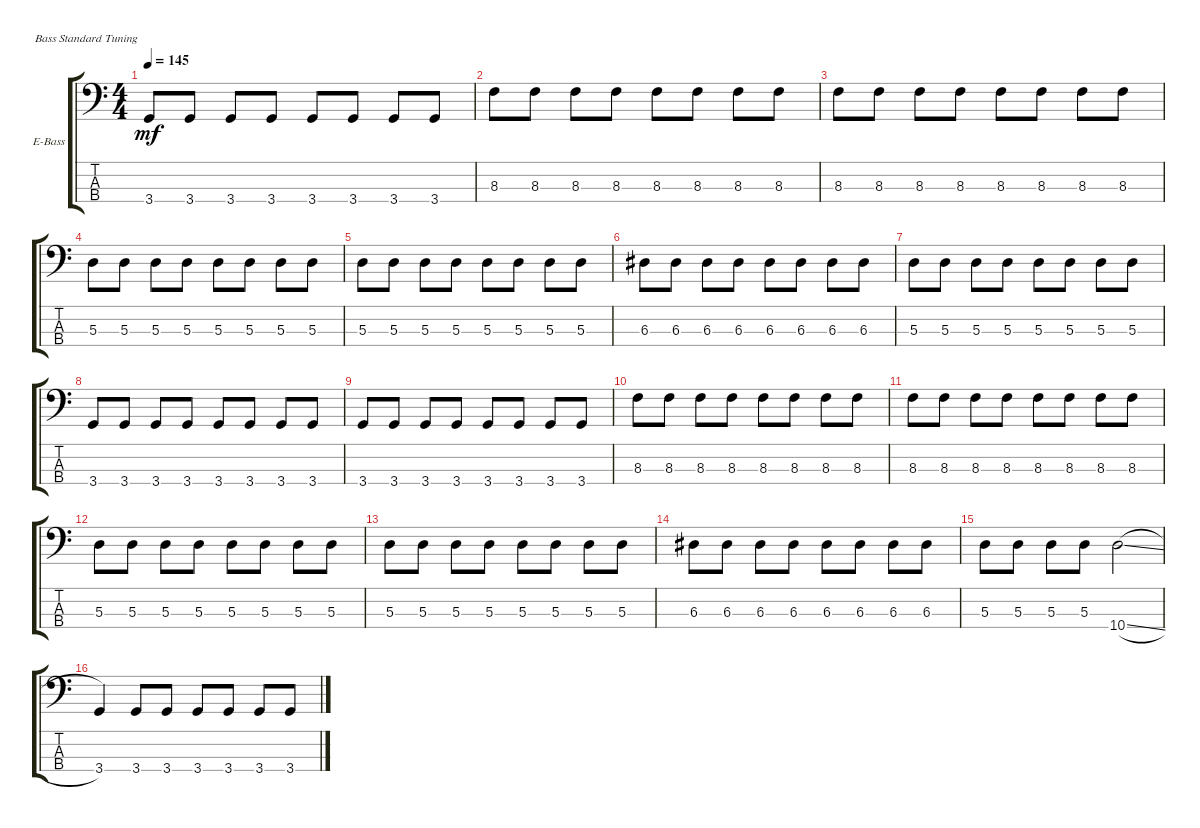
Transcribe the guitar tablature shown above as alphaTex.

\bracketExtendMode groupsimilarinstruments
\firstSystemTrackNameOrientation horizontal
\otherSystemsTrackNameOrientation horizontal
\track ("Electric Bass" "E-Bass") {solo instrument electricbassfinger}
\staff {score tabs}
\tuning (G2 D2 A1 E1)
\ts (4 4)
\tempo 145
\clef f4
\ks c
3.4.8{dy mf} 3.4.8 3.4.8 3.4.8 3.4.8 3.4.8 3.4.8 3.4.8 |
8.3.8 8.3.8 8.3.8 8.3.8 8.3.8 8.3.8 8.3.8 8.3.8 |
8.3.8 8.3.8 8.3.8 8.3.8 8.3.8 8.3.8 8.3.8 8.3.8 |
5.3.8 5.3.8 5.3.8 5.3.8 5.3.8 5.3.8 5.3.8 5.3.8 |
5.3.8 5.3.8 5.3.8 5.3.8 5.3.8 5.3.8 5.3.8 5.3.8 |
6.3.8 6.3.8 6.3.8 6.3.8 6.3.8 6.3.8 6.3.8 6.3.8 |
5.3.8 5.3.8 5.3.8 5.3.8 5.3.8 5.3.8 5.3.8 5.3.8 |
3.4.8 3.4.8 3.4.8 3.4.8 3.4.8 3.4.8 3.4.8 3.4.8 |
3.4.8 3.4.8 3.4.8 3.4.8 3.4.8 3.4.8 3.4.8 3.4.8 |
8.3.8 8.3.8 8.3.8 8.3.8 8.3.8 8.3.8 8.3.8 8.3.8 |
8.3.8 8.3.8 8.3.8 8.3.8 8.3.8 8.3.8 8.3.8 8.3.8 |
5.3.8 5.3.8 5.3.8 5.3.8 5.3.8 5.3.8 5.3.8 5.3.8 |
5.3.8 5.3.8 5.3.8 5.3.8 5.3.8 5.3.8 5.3.8 5.3.8 |
6.3.8 6.3.8 6.3.8 6.3.8 6.3.8 6.3.8 6.3.8 6.3.8 |
5.3.8 5.3.8 5.3.8 5.3.8 10.4{sl}.2 |
3.4.4 3.4.8 3.4.8 3.4.8 3.4.8 3.4.8 3.4.8
